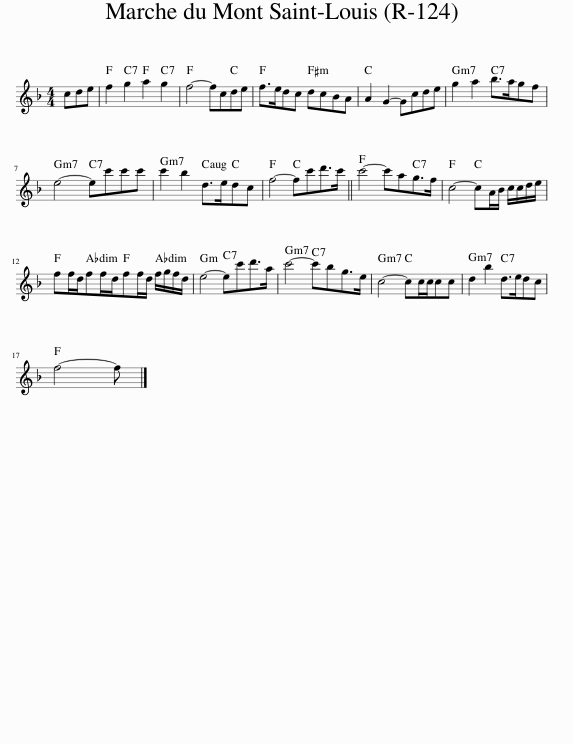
X:1
L:1/8
M:4/4
I:linebreak $
K:F
V:1 treble
V:1
 cde | f2 g2 a2 g2 | f4- fcde | f>edc dcBA | A2 G2- Gcde | %5
 g2 a2 b>agf |$ e4- ec'c'c' | c'2 b2 d>edc | f4- fc'd'>c' || c'4- c'ag>f | %10
 c4- cA/B/ c/c/d/e/ |$ ff/d/ff/d/ff/d/ f/g/f/d/ | e4- ec'd'>a | c'4- c'bg>e | c4- cc/c/cc | %15
 d2 b2 d>edc |$ f4- f |] %17
